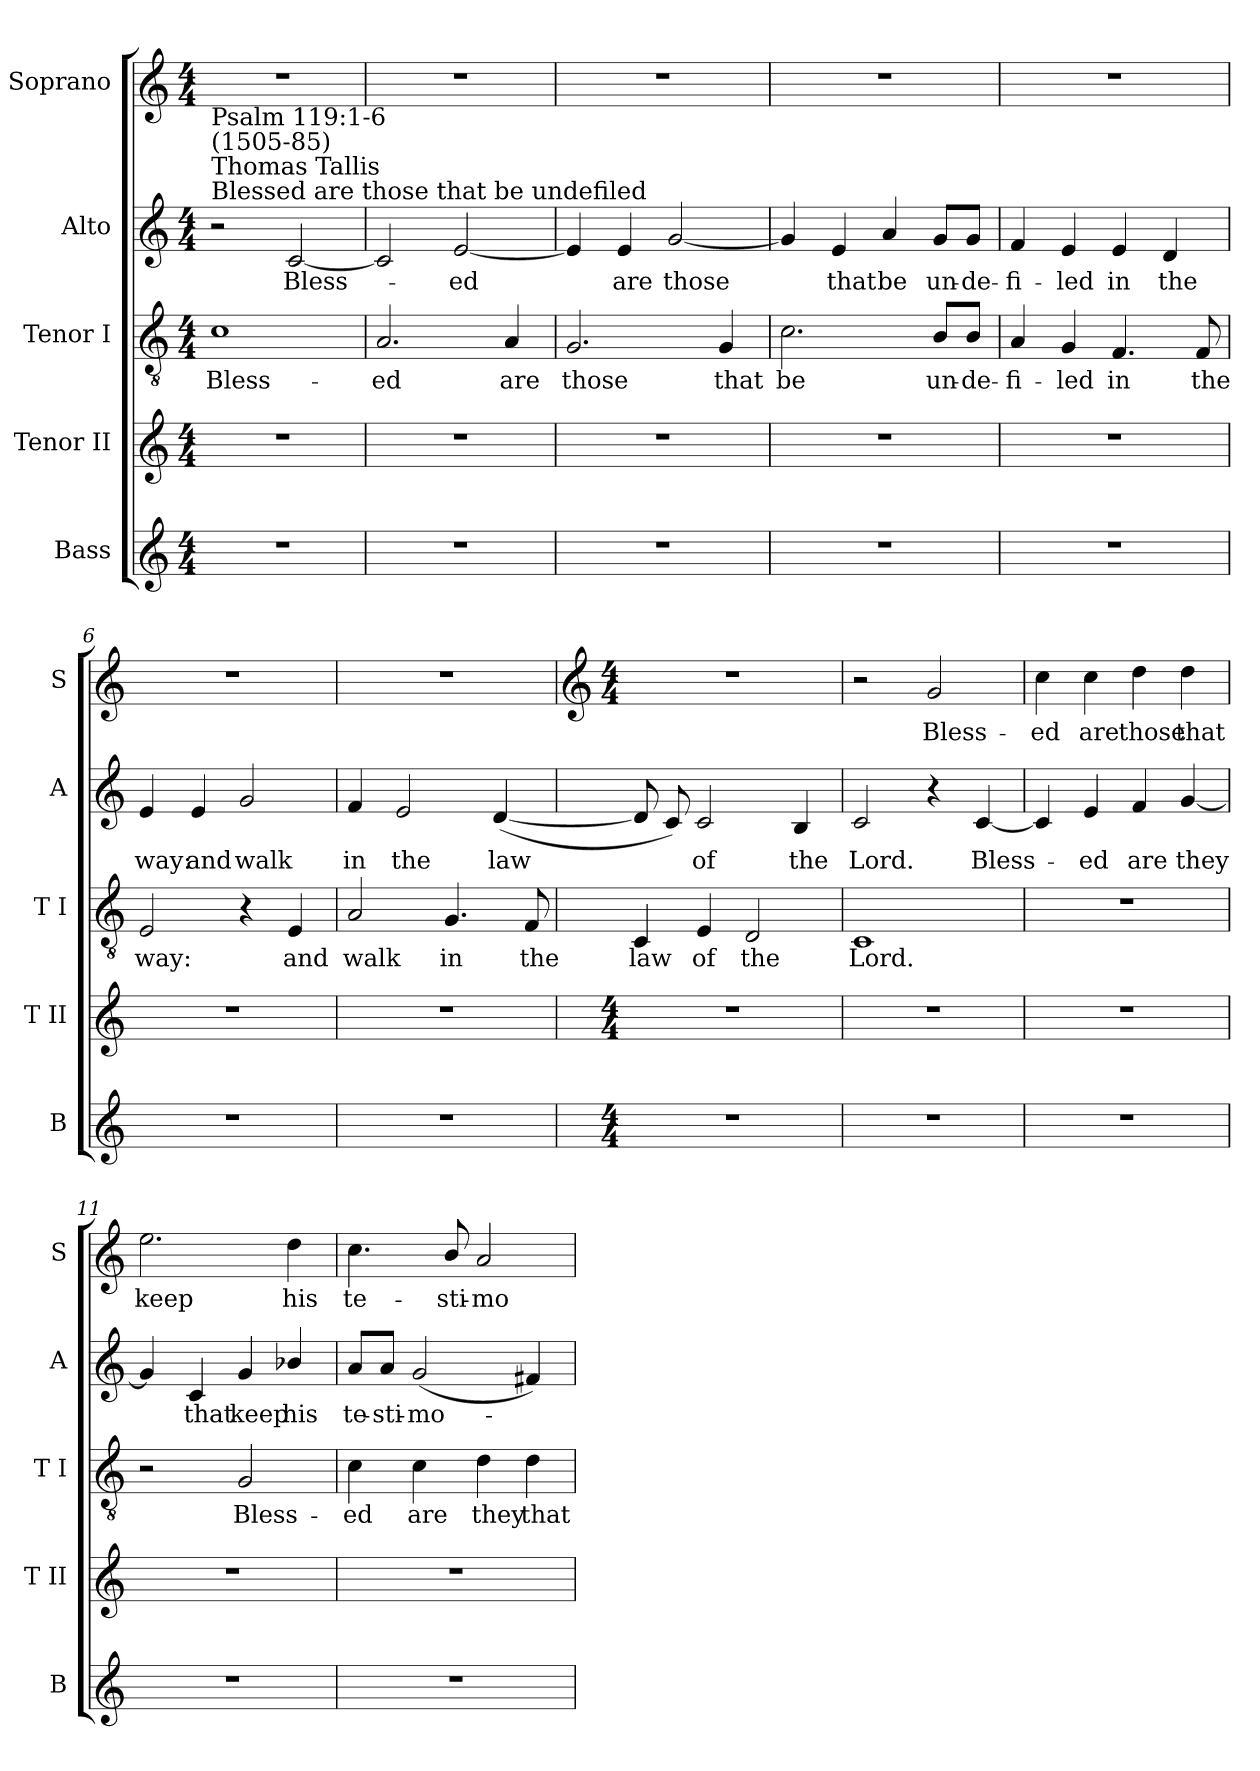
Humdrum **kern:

**kern	**kern	**kern	**text	**kern	**text	**kern	**text
*part5	*part4	*part3	*part3	*part2	*part2	*part1	*part1
*staff5	*staff4	*staff3	*staff3	*staff2	*staff2	*staff1	*staff1
*I"Bass	*I"Tenor II	*I"Tenor I	*	*I"Alto	*	*I"Soprano	*
*I'B	*I'T II	*I'T I	*	*I'A	*	*I'S	*
*clefG2	*clefG2	*clefGv2	*	*clefG2	*	*clefG2	*
*k[]	*k[]	*k[]	*	*k[]	*	*k[]	*
*M4/4	*M4/4	*M4/4	*	*M4/4	*	*M4/4	*
*MM96	*MM96	*MM96	*	*MM96	*	*MM96	*
=1	=1	=1	=1	=1	=1	=1	=1
!	!	!	!	!LO:TX:a:t=Blessed are those that be undefiled	!	!	!
!	!	!	!	!LO:TX:a:t=Thomas Tallis	!	!	!
!	!	!	!	!LO:TX:a:t=(1505-85)	!	!	!
!	!	!	!	!LO:TX:a:t=Psalm 119&colon;1-6	!	!	!
!	!	!	!LO:LY:b	!	!	!	!
1r	1r	1c	Bless-	2r	.	1r	.
!	!	!	!	!	!LO:LY:b	!	!
.	.	.	.	[2c/	Bless-	.	.
=2	=2	=2	=2	=2	=2	=2	=2
!	!	!	!LO:LY:b	!	!	!	!
1r	1r	2.A/	-ed	2c/]	.	1r	.
!	!	!	!	!	!LO:LY:b	!	!
.	.	.	.	[2e/	ed	.	.
!	!	!	!LO:LY:b	!	!	!	!
.	.	4A/	are	.	.	.	.
=3	=3	=3	=3	=3	=3	=3	=3
!	!	!	!LO:LY:b	!	!	!	!
1r	1r	2.G/	those	4e/]	.	1r	.
!	!	!	!	!	!LO:LY:b	!	!
.	.	.	.	4e/	are	.	.
!	!	!	!	!	!LO:LY:b	!	!
.	.	.	.	[2g/	those	.	.
!	!	!	!LO:LY:b	!	!	!	!
.	.	4G/	that	.	.	.	.
=4	=4	=4	=4	=4	=4	=4	=4
!	!	!	!LO:LY:b	!	!	!	!
1r	1r	2.c\	be	4g/]	.	1r	.
!	!	!	!	!	!LO:LY:b	!	!
.	.	.	.	4e/	that	.	.
!	!	!	!	!	!LO:LY:b	!	!
.	.	.	.	4a/	be	.	.
!	!	!	!LO:LY:b	!	!LO:LY:b	!	!
.	.	8B/L	un-	8g/L	un-	.	.
!	!	!	!LO:LY:b	!	!LO:LY:b	!	!
.	.	8B/J	-de-	8g/J	-de-	.	.
=5	=5	=5	=5	=5	=5	=5	=5
!	!	!	!LO:LY:b	!	!LO:LY:b	!	!
1r	1r	4A/	-fi-	4f/	-fi-	1r	.
!	!	!	!LO:LY:b	!	!LO:LY:b	!	!
.	.	4G/	-led	4e/	-led	.	.
!	!	!	!LO:LY:b	!	!LO:LY:b	!	!
.	.	4.F/	in	4e/	in	.	.
!	!	!	!	!	!LO:LY:b	!	!
.	.	.	.	4d/	the	.	.
!	!	!	!LO:LY:b	!	!	!	!
.	.	8F/	the	.	.	.	.
=6	=6	=6	=6	=6	=6	=6	=6
!	!	!	!LO:LY:b	!	!LO:LY:b	!	!
1r	1r	2E/	way:	4e/	way:	1r	.
!	!	!	!	!	!LO:LY:b	!	!
.	.	.	.	4e/	and	.	.
!	!	!	!	!	!LO:LY:b	!	!
.	.	4r	.	2g/	walk	.	.
!	!	!	!LO:LY:b	!	!	!	!
.	.	4E/	and	.	.	.	.
=7	=7	=7	=7	=7	=7	=7	=7
!	!	!	!LO:LY:b	!	!LO:LY:b	!	!
1r	1r	2A/	walk	4f/	in	1r	.
!	!	!	!	!	!LO:LY:b	!	!
.	.	.	.	2e/	the	.	.
!	!	!	!LO:LY:b	!	!	!	!
.	.	4.G/	in	.	.	.	.
!	!	!	!	!	!LO:LY:b	!	!
.	.	.	.	(<[4d/	law	.	.
!	!	!	!LO:LY:b	!	!	!	!
.	.	8F/	the	.	.	.	.
!!LO:LB:g=z
=8	=8	=8	=8	=8	=8	=8	=8
*	*	*	*	*	*	*clefG2	*
*M4/4	*M4/4	*	*	*	*	*M4/4	*
!	!	!	!LO:LY:b	!	!	!	!
1r	1r	4C/	law	8d/]	.	1r	.
.	.	.	.	8c/)	.	.	.
!	!	!	!LO:LY:b	!	!LO:LY:b	!	!
.	.	4E/	of	2c/	of	.	.
!	!	!	!LO:LY:b	!	!	!	!
.	.	2D/	the	.	.	.	.
!	!	!	!	!	!LO:LY:b	!	!
.	.	.	.	4B/	the	.	.
=9	=9	=9	=9	=9	=9	=9	=9
!	!	!	!LO:LY:b	!	!LO:LY:b	!	!
1r	1r	1C	Lord.	2c/	Lord.	2r	.
!	!	!	!	!	!	!	!LO:LY:b
.	.	.	.	4r	.	2g/	Bless-
!	!	!	!	!	!LO:LY:b	!	!
.	.	.	.	[4c/	Bless-	.	.
=10	=10	=10	=10	=10	=10	=10	=10
!	!	!	!	!	!	!	!LO:LY:b
1r	1r	1r	.	4c/]	.	4cc\	-ed
!	!	!	!	!	!LO:LY:b	!	!LO:LY:b
.	.	.	.	4e/	ed	4cc\	are
!	!	!	!	!	!LO:LY:b	!	!LO:LY:b
.	.	.	.	4f/	are	4dd\	those
!	!	!	!	!	!LO:LY:b	!	!LO:LY:b
.	.	.	.	[4g/	they	4dd\	that
=11	=11	=11	=11	=11	=11	=11	=11
!	!	!	!	!	!	!	!LO:LY:b
1r	1r	2r	.	4g/]	.	2.ee\	keep
!	!	!	!	!	!LO:LY:b	!	!
.	.	.	.	4c/	that	.	.
!	!	!	!LO:LY:b	!	!LO:LY:b	!	!
.	.	2G/	Bless-	4g/	keep	.	.
!	!	!	!	!	!LO:LY:b	!	!LO:LY:b
.	.	.	.	4b-X/	his	4dd\	his
=12	=12	=12	=12	=12	=12	=12	=12
!	!	!	!LO:LY:b	!	!LO:LY:b	!	!LO:LY:b
1r	1r	4c\	-ed	8a/L	te-	4.cc\	te-
!	!	!	!	!	!LO:LY:b	!	!
.	.	.	.	8a/J	-sti-	.	.
!	!	!	!LO:LY:b	!	!LO:LY:b	!	!
.	.	4c\	are	(<2g/	-mo-	.	.
!	!	!	!	!	!	!	!LO:LY:b
.	.	.	.	.	.	8b/	-sti-
!	!	!	!LO:LY:b	!	!	!	!LO:LY:b
.	.	4d\	they	.	.	2a/	-mo-
!	!	!	!LO:LY:b	!	!	!	!
.	.	4d\	that	4f#X/)	.	.	.
=	=	=	=	=	=	=	=
*-	*-	*-	*-	*-	*-	*-	*-
